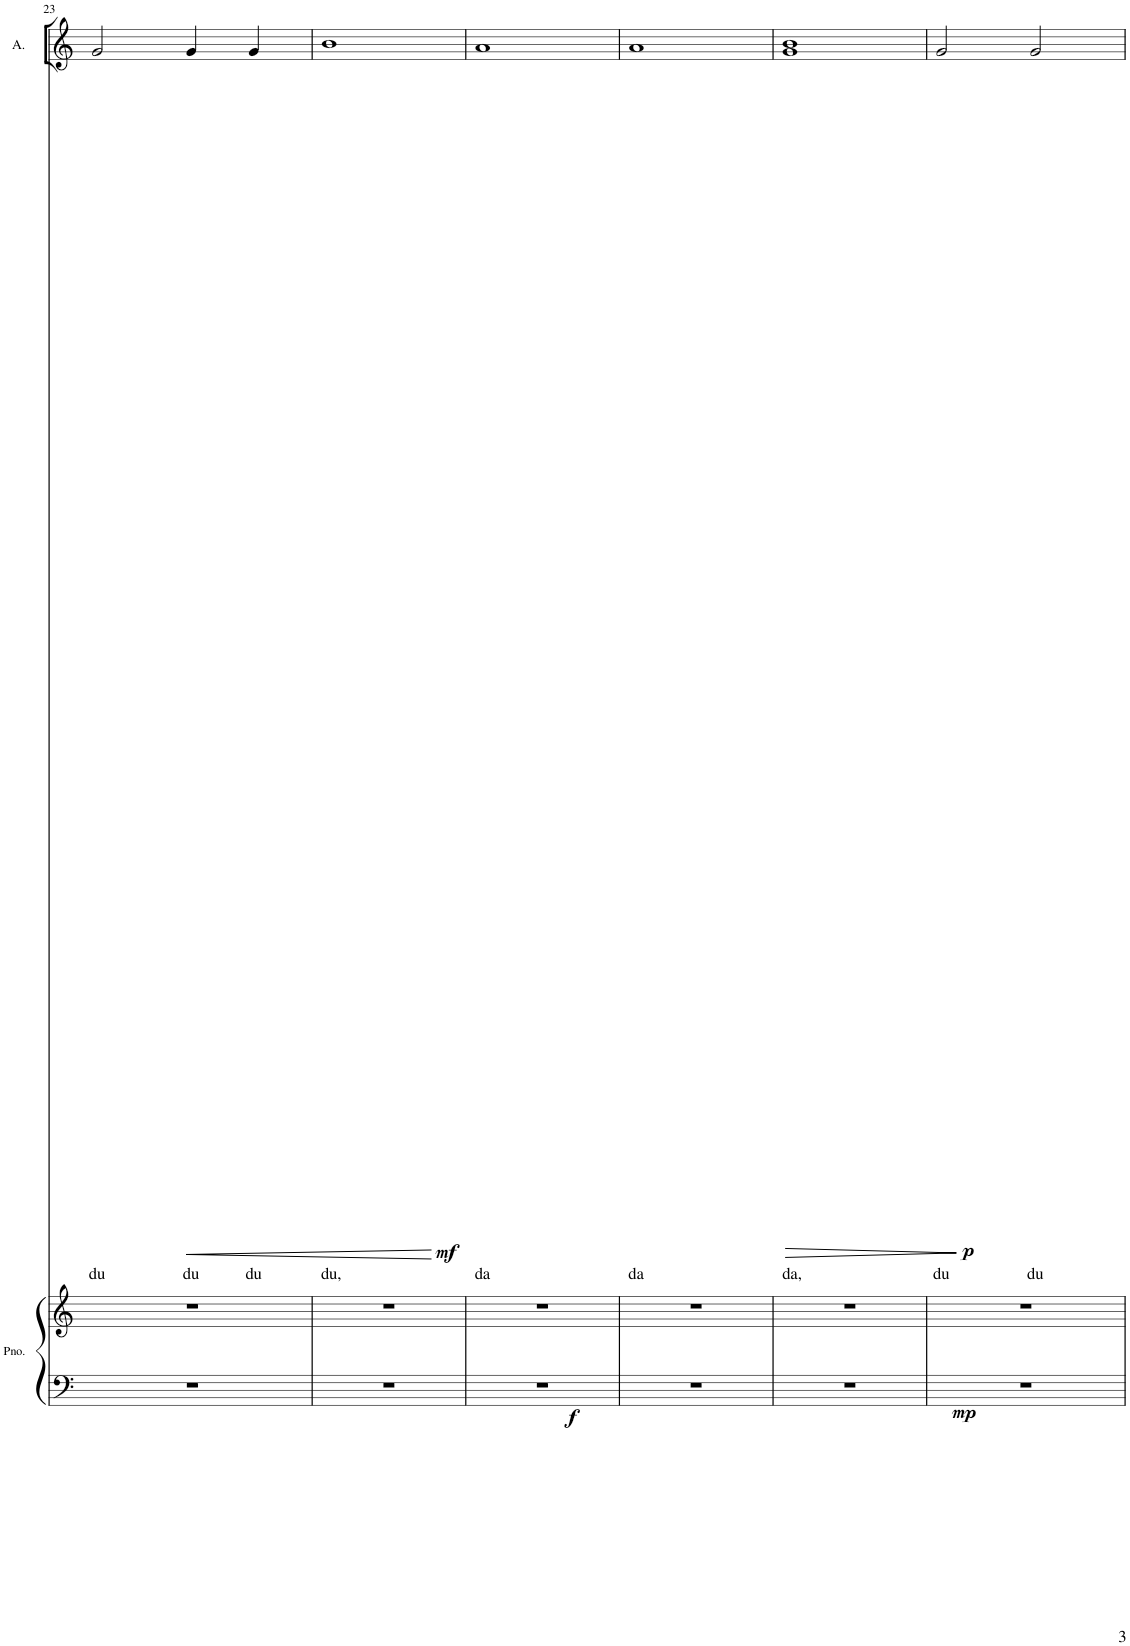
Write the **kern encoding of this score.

**kern	**text	**dynam
*part1	*part1	*part1
*staff1	*staff1	*staff1
*I"Alto	*	*
*I'A.	*	*
!!LO:PB:g=z
*clefG2	*	*
*k[]	*	*
*M4/4	*	*
*met(c)	*	*
=23	=23	=23
!	!LO:LY:b	!
2g/	du	.
!	!LO:LY:b	!LO:HP:b
4g/	du	<
!	!LO:LY:b	!
4g/	du	.
.	.	[
=24	=24	=24
!	!LO:LY:b	!LO:DY:b
1b	du,	mf
=25	=25	=25
!	!LO:LY:b	!
1a	da	.
=26	=26	=26
!	!LO:LY:b	!
1a	da	.
=27	=27	=27
!	!LO:LY:b	!LO:HP:b
1g 1b	da,	>
.	.	]
=28	=28	=28
!	!LO:LY:b	!LO:DY:b
2g/	du	p
!	!LO:LY:b	!
2g/	du	.
=	=	=
*-	*-	*-
